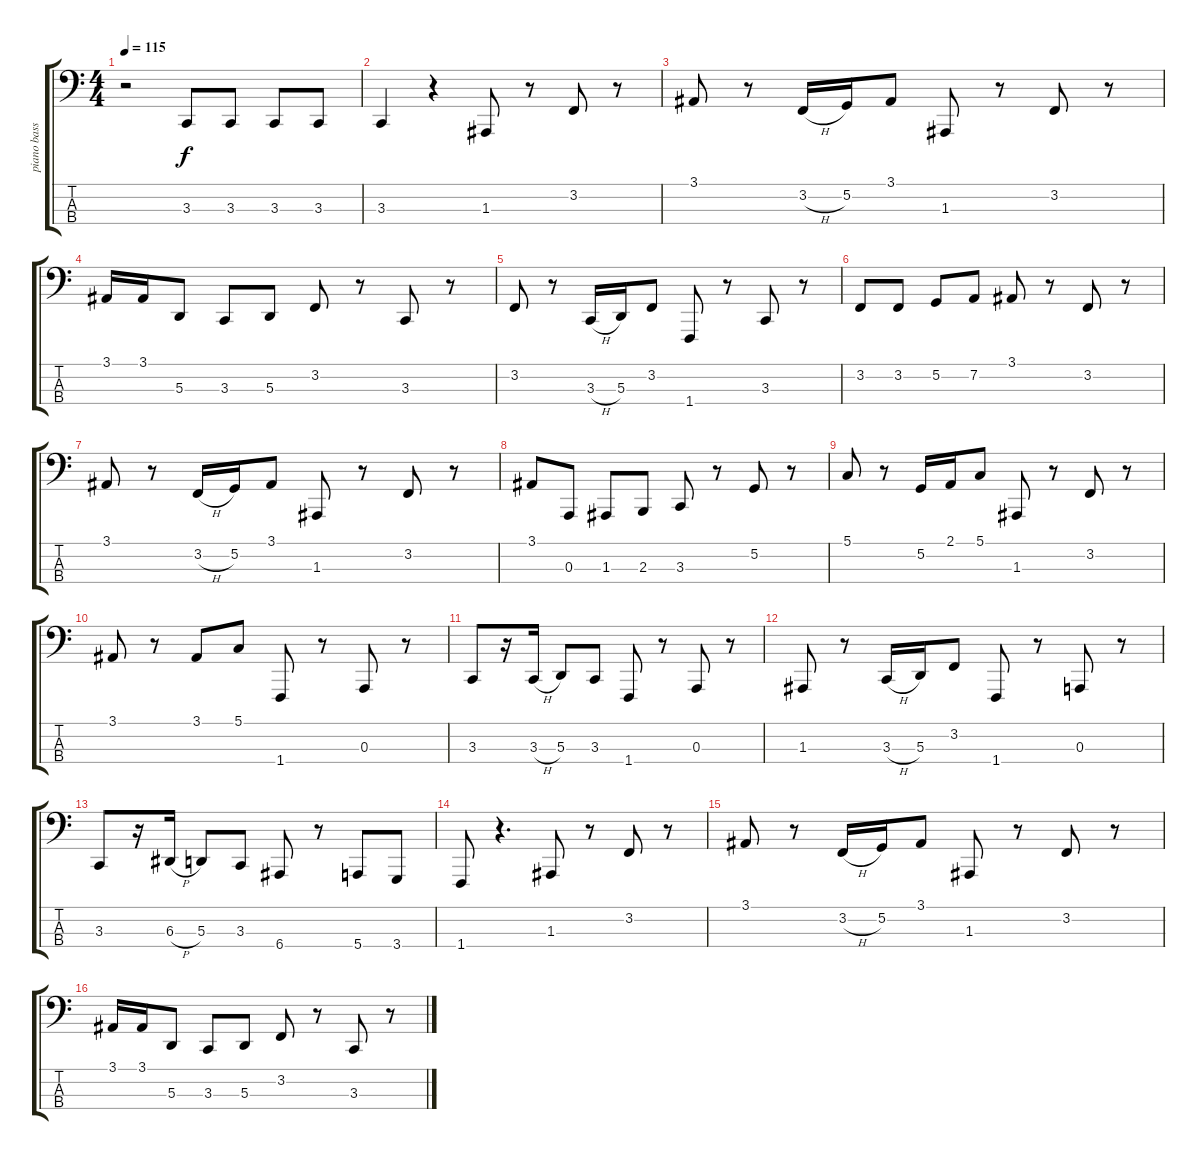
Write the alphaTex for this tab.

\track ("piano bass" "piano bass") {instrument brightacousticpiano}
\staff {score tabs}
\tuning (G2 D2 A1 E1) {hide}
\ts (4 4)
\tempo 115
\clef f4
\ks c
r.2{dy f} 3.3.8 3.3.8 3.3.8 3.3.8 |
3.3.4 r.4 1.3.8 r.8 3.2.8 r.8 |
3.1.8 r.8 3.2{h}.16 5.2.16 3.1.8 1.3.8 r.8 3.2.8 r.8 |
3.1.16 3.1.16 5.3.8 3.3.8 5.3.8 3.2.8 r.8 3.3.8 r.8 |
3.2.8 r.8 3.3{h}.16 5.3.16 3.2.8 1.4.8 r.8 3.3.8 r.8 |
3.2.8 3.2.8 5.2.8 7.2.8 3.1.8 r.8 3.2.8 r.8 |
3.1.8 r.8 3.2{h}.16 5.2.16 3.1.8 1.3.8 r.8 3.2.8 r.8 |
3.1.8 0.3.8 1.3.8 2.3.8 3.3.8 r.8 5.2.8 r.8 |
5.1.8 r.8 5.2.16 2.1.16 5.1.8 1.3.8 r.8 3.2.8 r.8 |
3.1.8 r.8 3.1.8 5.1.8 1.4.8 r.8 0.3.8 r.8 |
3.3.8 r.16 3.3{h}.16 5.3.8 3.3.8 1.4.8 r.8 0.3.8 r.8 |
1.3.8 r.8 3.3{h}.16 5.3.16 3.2.8 1.4.8 r.8 0.3.8 r.8 |
3.3.8 r.16 6.3{h}.16 5.3.8 3.3.8 6.4.8 r.8 5.4.8 3.4.8 |
1.4.8 r.4{d} 1.3.8 r.8 3.2.8 r.8 |
3.1.8 r.8 3.2{h}.16 5.2.16 3.1.8 1.3.8 r.8 3.2.8 r.8 |
3.1.16 3.1.16 5.3.8 3.3.8 5.3.8 3.2.8 r.8 3.3.8 r.8
